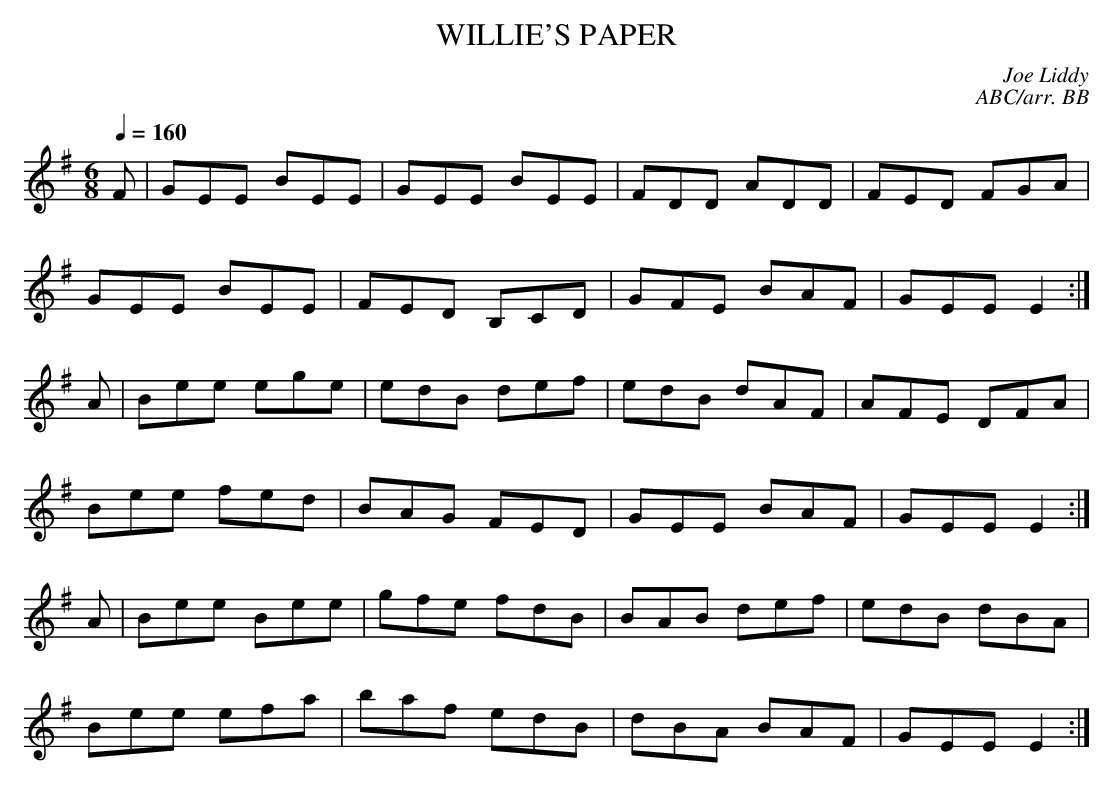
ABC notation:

X:1
T:WILLIE'S PAPER
C:Joe Liddy
C:ABC/arr. BB
Q:1/4=160
M:6/8
K:Em
F|GEE BEE|GEE BEE|FDD ADD|FED FGA |
GEE BEE|FED B,CD|GFE BAF|GEE E2 :|
A|Bee ege|edB def|edB dAF|AFE DFA |
Bee fed|BAG FED|GEE BAF|GEE E2 :|
A|Bee Bee|gfe fdB|BAB def|edB dBA |
Bee efa|baf edB|dBA BAF|GEE E2 :|
